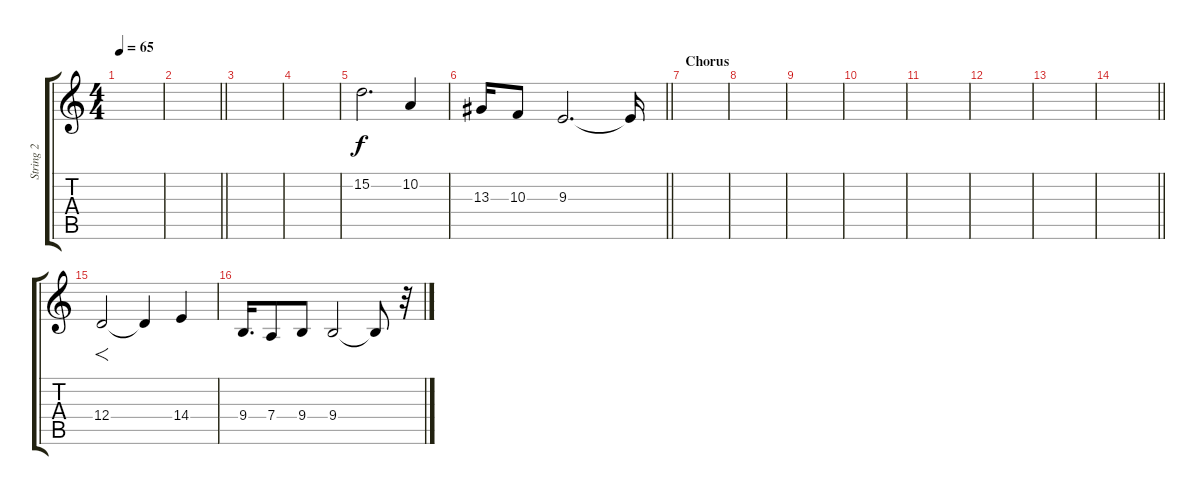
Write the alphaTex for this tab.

\track ("String 2" "String 2") {instrument choiraahs}
\staff {score tabs}
\tuning (E4 B3 G3 D3 A2 E2) {hide}
\ts (4 4)
\tempo 65
\clef g2
\ks c
|
\barLineRight lightlight
|
|
|
15.2.2{d} 10.2.4 |
\barLineRight lightlight
13.3.16 10.3.8 9.3.2{d} 9.3{t}.16 |
\section ("" "Chorus")
|
|
|
|
|
|
|
\barLineRight lightlight
|
12.4.2{f} 12.4{t}.4 14.4.4 |
9.4.16{d} 7.4.8 9.4.8 9.4.2 9.4{t}.8 r.32
